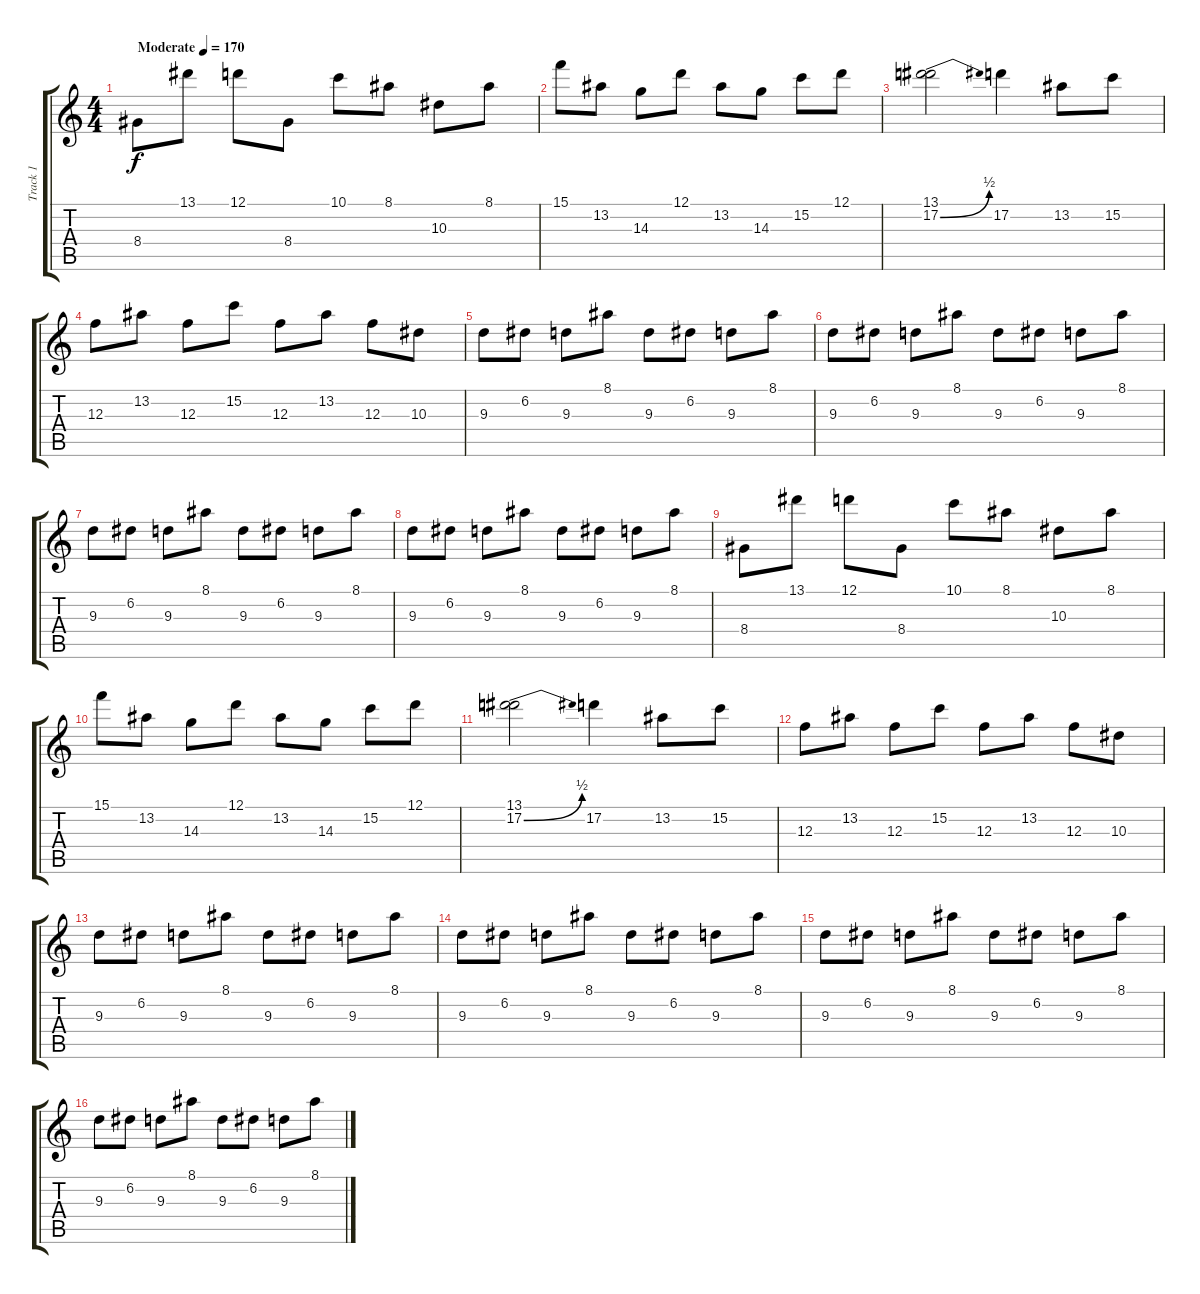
\track ("Track 1" "Track 1") {instrument distortionguitar}
\staff {score tabs}
\tuning (D4 A3 F3 C3 G2 C2) {hide}
\ts (4 4)
\tempo (170 "Moderate")
\clef g2
\ks c
8.4.8{dy f instrument distortionguitar} 13.1.8 12.1.8 8.4.8 10.1.8 8.1.8 10.3.8 8.1.8 |
15.1.8 13.2.8 14.3.8 12.1.8 13.2.8 14.3.8 15.2.8 12.1.8 |
(13.1 17.2{be (bend 0 0 60 2)}).2 17.2.4 13.2.8 15.2.8 |
12.3.8 13.2.8 12.3.8 15.2.8 12.3.8 13.2.8 12.3.8 10.3.8 |
9.3.8 6.2.8 9.3.8 8.1.8 9.3.8 6.2.8 9.3.8 8.1.8 |
9.3.8 6.2.8 9.3.8 8.1.8 9.3.8 6.2.8 9.3.8 8.1.8 |
9.3.8 6.2.8 9.3.8 8.1.8 9.3.8 6.2.8 9.3.8 8.1.8 |
9.3.8 6.2.8 9.3.8 8.1.8 9.3.8 6.2.8 9.3.8 8.1.8 |
8.4.8 13.1.8 12.1.8 8.4.8 10.1.8 8.1.8 10.3.8 8.1.8 |
15.1.8 13.2.8 14.3.8 12.1.8 13.2.8 14.3.8 15.2.8 12.1.8 |
(13.1 17.2{be (bend 0 0 60 2)}).2 17.2.4 13.2.8 15.2.8 |
12.3.8 13.2.8 12.3.8 15.2.8 12.3.8 13.2.8 12.3.8 10.3.8 |
9.3.8 6.2.8 9.3.8 8.1.8 9.3.8 6.2.8 9.3.8 8.1.8 |
9.3.8 6.2.8 9.3.8 8.1.8 9.3.8 6.2.8 9.3.8 8.1.8 |
9.3.8 6.2.8 9.3.8 8.1.8 9.3.8 6.2.8 9.3.8 8.1.8 |
9.3.8 6.2.8 9.3.8 8.1.8 9.3.8 6.2.8 9.3.8 8.1.8
